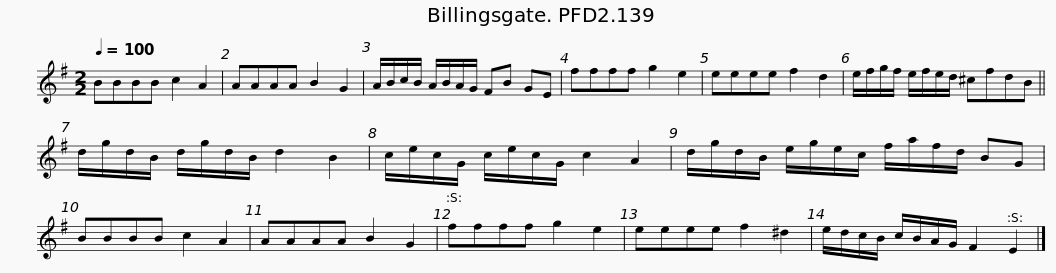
X:1
L:1/8
Q:1/4=100
M:2/2
I:linebreak $
K:G
V:1 treble
V:1
 BBBB c2 A2 | AAAA B2 G2 | A/B/c/B/ A/B/A/G/ FB GE | ffff g2 e2 | eeee f2 d2 |$ %5
 e/f/g/f/ e/f/e/d/ ^cfdB || d/g/d/B/ d/g/d/B/ d2 B2 | c/e/c/G/ c/e/c/G/ c2 A2 | d/g/d/B/ e/g/e/c/ f/a/f/d/ BG |$ BBBB c2 A2 | %10
 AAAA B2 G2 | ffff g2 e2 | eeee f2 ^d2 | e/d/c/B/ c/B/A/G/ F2 E2 |] %14
